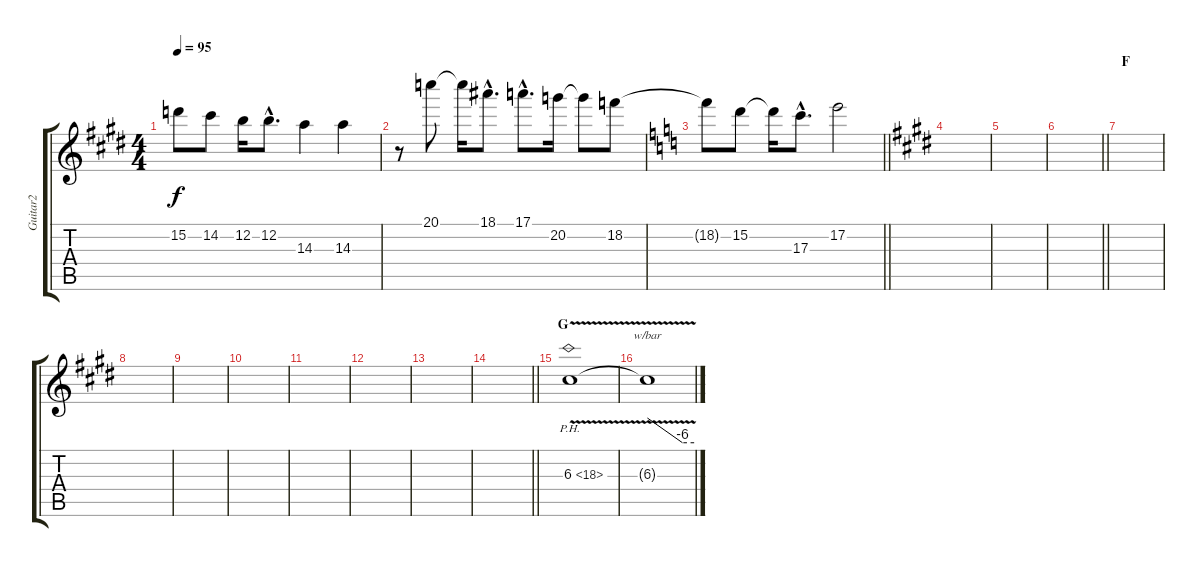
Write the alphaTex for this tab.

\track ("Guitar2" "Guitar2") {instrument distortionguitar}
\staff {score tabs}
\tuning (E4 B3 G3 D3 A2 E2) {hide}
\ts (4 4)
\tempo 95
\clef g2
\ks e
15.2{t}.8{dy f} 14.2.8 12.2.16 12.2{hac}.8{d} 14.3.4 14.3.4 |
r.8 20.1.8 20.1{t}.16 18.1{hac}.8{d} 17.1{hac}.8{d} 20.2.16 20.2{t}.8 18.2.8 |
\barLineRight lightlight
\ks c
18.2{t}.8 15.2.8 15.2{t}.16 17.3{hac}.8{d} 17.2.2 |
\ks e
|
|
\barLineRight lightlight
|
\section ("" "F")
|
|
|
|
|
|
|
\barLineRight lightlight
|
\section ("" "G")
6.3{ph 12 v}.1 |
6.3{t}.1{tbe (custom default 0 0 45 -24 60 -24)}
